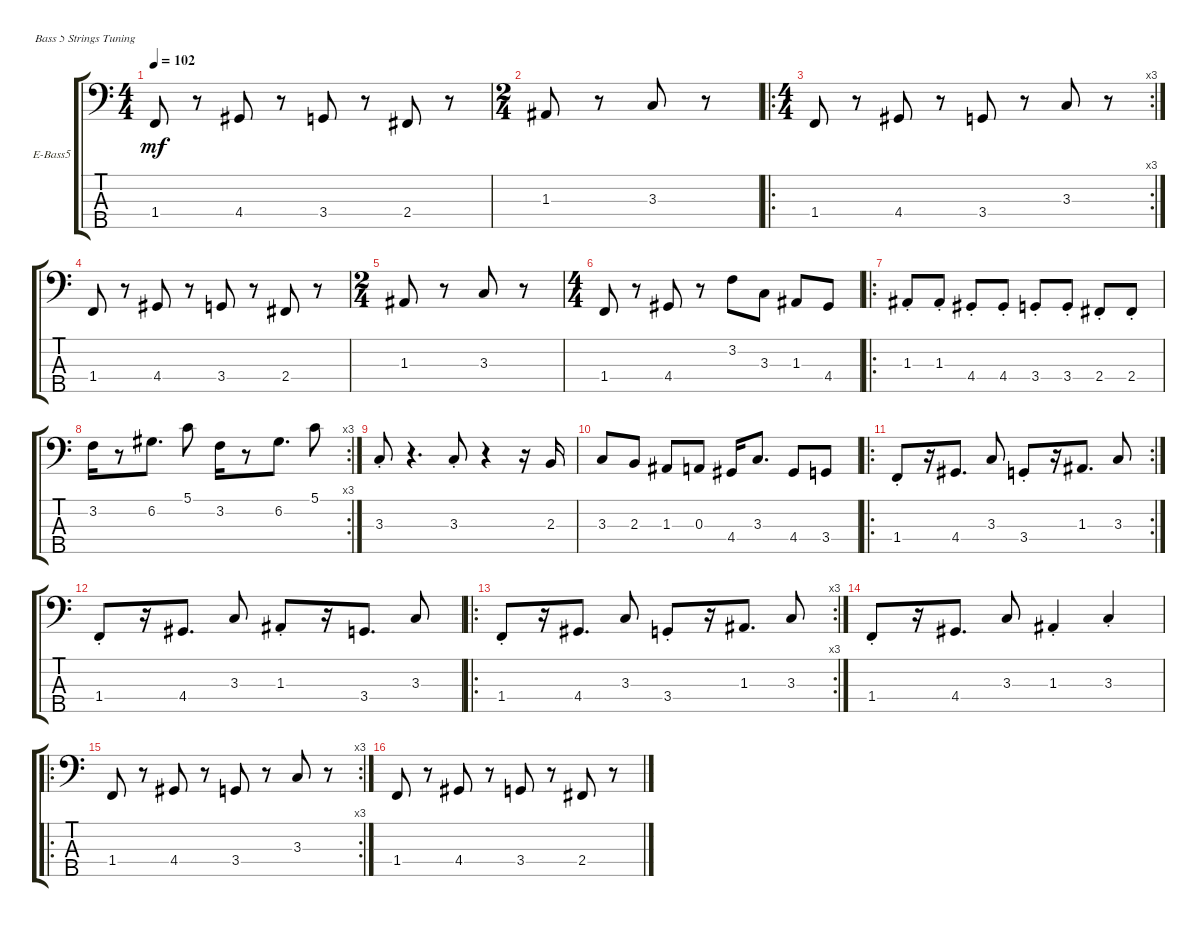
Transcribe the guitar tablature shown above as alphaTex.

\defaultSystemsLayout 4
\bracketExtendMode groupsimilarinstruments
\firstSystemTrackNameOrientation horizontal
\otherSystemsTrackNameOrientation horizontal
\track ("Electric Bass" "E-Bass5") {instrument electricbassfinger}
\staff {score tabs}
\tuning (G2 D2 A1 E1 B0)
\ts (4 4)
\tempo 102
\clef f4
\ks c
1.4.8{dy mf} r.8 4.4.8 r.8 3.4.8 r.8 2.4.8 r.8 |
\ts (2 4)
1.3.8 r.8 3.3.8 r.8 |
\ro
\rc 3
\ts (4 4)
1.4.8 r.8 4.4.8 r.8 3.4.8 r.8 3.3.8 r.8 |
1.4.8 r.8 4.4.8 r.8 3.4.8 r.8 2.4.8 r.8 |
\ts (2 4)
1.3.8 r.8 3.3.8 r.8 |
\ts (4 4)
1.4.8 r.8 4.4.8 r.8 3.2.8 3.3.8 1.3.8 4.4.8 |
\ro
1.3{st}.8 1.3{st}.8 4.4{st}.8 4.4{st}.8 3.4{st}.8 3.4{st}.8 2.4{st}.8 2.4{st}.8 |
\rc 3
3.2.16 r.8 6.2.8{d} 5.1.8 3.2.16 r.8 6.2.8{d} 5.1.8 |
3.3{st}.8 r.4{d} 3.3{st}.8 r.4 r.16 2.3.16 |
3.3.8 2.3.8 1.3.8 0.3.8 4.4.16 3.3.8{d} 4.4.8 3.4.8 |
\ro
\rc 2
1.4{st}.8 r.16 4.4.8{d} 3.3.8 3.4{st}.8 r.16 1.3.8{d} 3.3.8 |
1.4{st}.8 r.16 4.4.8{d} 3.3.8 1.3{st}.8 r.16 3.4.8{d} 3.3.8 |
\ro
\rc 3
1.4{st}.8 r.16 4.4.8{d} 3.3.8 3.4{st}.8 r.16 1.3.8{d} 3.3.8 |
1.4{st}.8 r.16 4.4.8{d} 3.3.8 1.3{st}.4 3.3{st}.4 |
\ro
\rc 3
1.4.8 r.8 4.4.8 r.8 3.4.8 r.8 3.3.8 r.8 |
1.4.8 r.8 4.4.8 r.8 3.4.8 r.8 2.4.8 r.8
